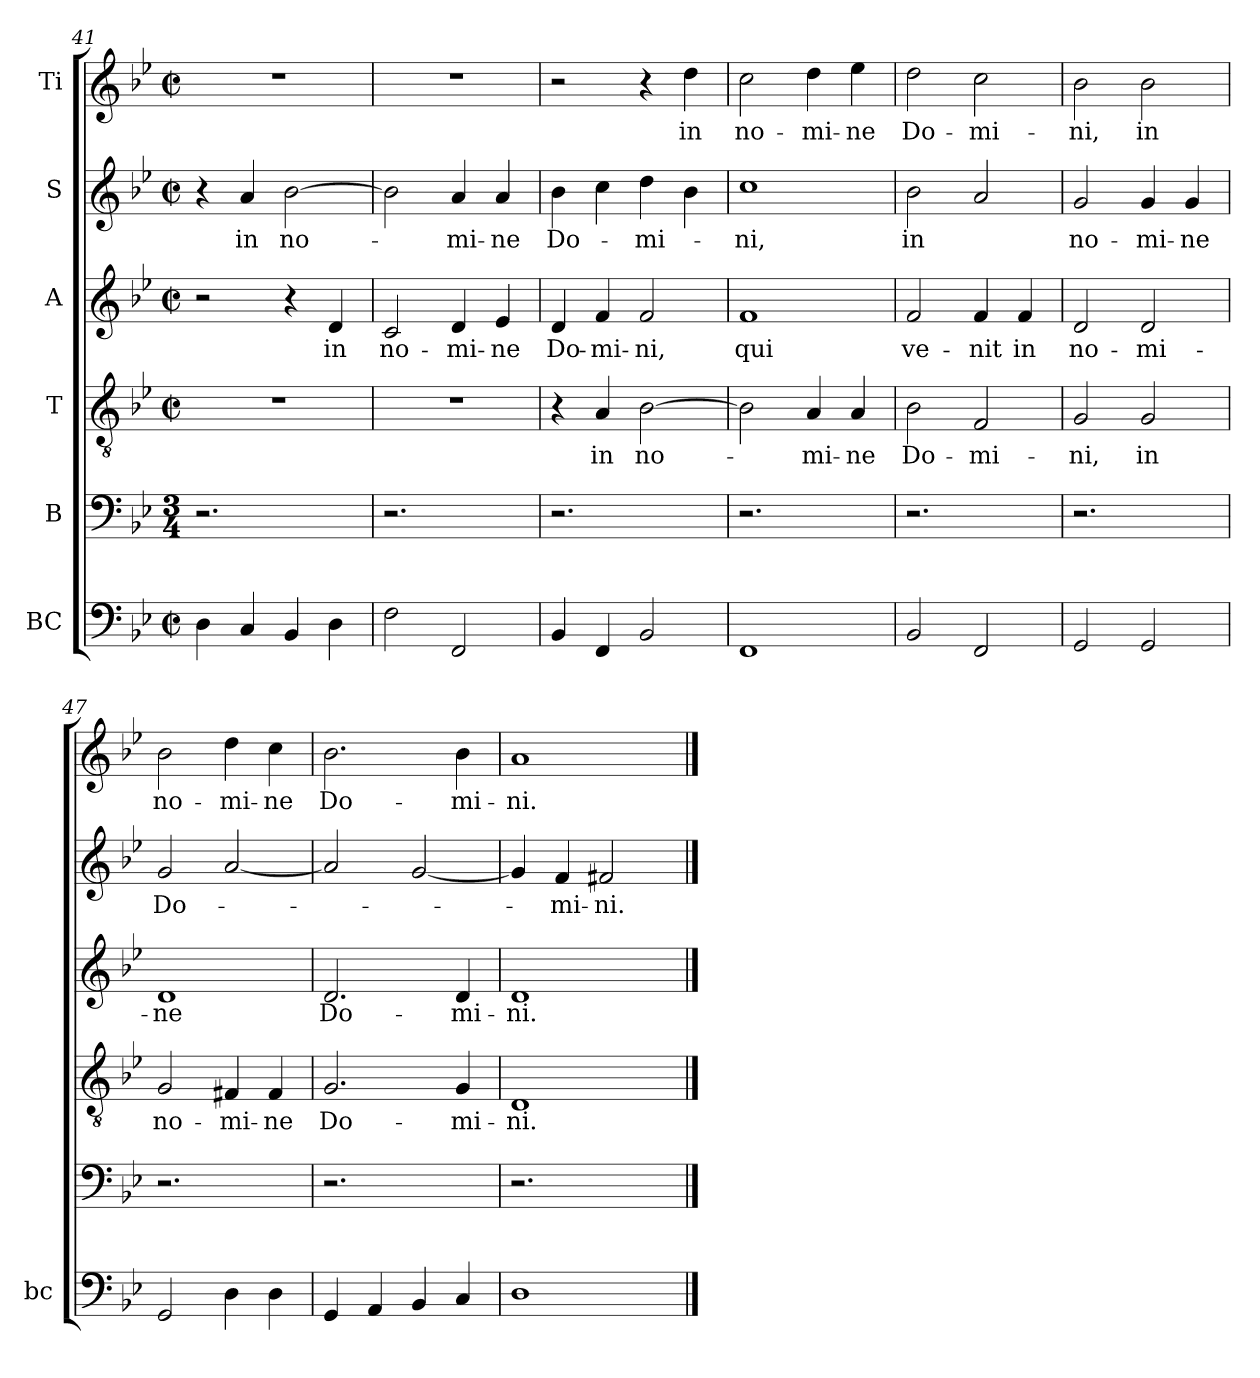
**kern	**kern	**kern	**text	**kern	**text	**kern	**text	**kern	**text
*part6	*part5	*part4	*part4	*part3	*part3	*part2	*part2	*part1	*part1
*staff6	*staff5	*staff4	*staff4	*staff3	*staff3	*staff2	*staff2	*staff1	*staff1
*I"BC	*I"B	*I"T	*	*I"A	*	*I"S	*	*I"Ti	*
*I'bc	*	*	*	*	*	*	*	*	*
!!LO:LB:g=z
*clefF4	*clefF4	*clefGv2	*	*clefG2	*	*clefG2	*	*clefG2	*
*k[b-e-]	*k[b-e-]	*k[b-e-]	*	*k[b-e-]	*	*k[b-e-]	*	*k[b-e-]	*
*B-:	*B-:	*B-:	*	*B-:	*	*B-:	*	*B-:	*
*M2/2	*M3/4	*M2/2	*	*M2/2	*	*M2/2	*	*M2/2	*
*met(c|)	*	*met(c|)	*	*met(c|)	*	*met(c|)	*	*met(c|)	*
=41	=41	=41	=41	=41	=41	=41	=41	=41	=41
4D\	2.r	1r	.	2r	.	4r	.	1r	.
!	!	!	!	!	!	!	!LO:LY:b	!	!
4C/	.	.	.	.	.	4a/	in	.	.
!	!	!	!	!	!	!	!LO:LY:b	!	!
4BB-/	.	.	.	4r	.	[>2b-\	no-	.	.
!	!	!	!	!	!LO:LY:b	!	!	!	!
4D\	4ryy	.	.	4d/	in	.	.	.	.
=42	=42	=42	=42	=42	=42	=42	=42	=42	=42
!	!	!	!	!	!LO:LY:b	!	!	!	!
2F\	2.r	1r	.	2c/	no-	2b-\]	.	1r	.
!	!	!	!	!	!LO:LY:b	!	!LO:LY:b	!	!
2FF/	.	.	.	4d/	-mi-	4a/	-mi-	.	.
!	!	!	!	!	!LO:LY:b	!	!LO:LY:b	!	!
.	4ryy	.	.	4e-/	-ne	4a/	-ne	.	.
=43	=43	=43	=43	=43	=43	=43	=43	=43	=43
!	!	!	!	!	!LO:LY:b	!	!LO:LY:b	!	!
4BB-/	2.r	4r	.	4d/	Do-	4b-\	Do-	2r	.
!	!	!	!LO:LY:b	!	!LO:LY:b	!	!	!	!
4FF/	.	4A/	in	4f/	-mi-	4cc\	.	.	.
!	!	!	!LO:LY:b	!	!LO:LY:b	!	!LO:LY:b	!	!
2BB-/	.	[>2B-\	no-	2f/	-ni,	4dd\	-mi-	4r	.
!	!	!	!	!	!	!	!	!	!LO:LY:b
.	4ryy	.	.	.	.	4b-\	.	4dd\	in
=44	=44	=44	=44	=44	=44	=44	=44	=44	=44
!	!	!	!	!	!LO:LY:b	!	!LO:LY:b	!	!LO:LY:b
1FF	2.r	2B-\]	.	1f	qui	1cc	-ni,	2cc\	no-
!	!	!	!LO:LY:b	!	!	!	!	!	!LO:LY:b
.	.	4A/	-mi-	.	.	.	.	4dd\	-mi-
!	!	!	!LO:LY:b	!	!	!	!	!	!LO:LY:b
.	4ryy	4A/	-ne	.	.	.	.	4ee-\	-ne
=45	=45	=45	=45	=45	=45	=45	=45	=45	=45
!	!	!	!LO:LY:b	!	!LO:LY:b	!	!LO:LY:b	!	!LO:LY:b
2BB-/	2.r	2B-\	Do-	2f/	ve-	2b-\	in	2dd\	Do-
!	!	!	!LO:LY:b	!	!LO:LY:b	!	!	!	!LO:LY:b
2FF/	.	2F/	-mi-	4f/	-nit	2a/	.	2cc\	-mi-
!	!	!	!	!	!LO:LY:b	!	!	!	!
.	4ryy	.	.	4f/	in	.	.	.	.
=46	=46	=46	=46	=46	=46	=46	=46	=46	=46
!	!	!	!LO:LY:b	!	!LO:LY:b	!	!LO:LY:b	!	!LO:LY:b
2GG/	2.r	2G/	-ni,	2d/	no-	2g/	no-	2b-\	-ni,
!	!	!	!LO:LY:b	!	!LO:LY:b	!	!LO:LY:b	!	!LO:LY:b
2GG/	.	2G/	in	2d/	-mi-	4g/	-mi-	2b-\	in
!	!	!	!	!	!	!	!LO:LY:b	!	!
.	4ryy	.	.	.	.	4g/	-ne	.	.
=47	=47	=47	=47	=47	=47	=47	=47	=47	=47
!	!	!	!LO:LY:b	!	!LO:LY:b	!	!LO:LY:b	!	!LO:LY:b
2GG/	2.r	2G/	no-	1d	-ne	2g/	Do-	2b-\	no-
!	!	!	!LO:LY:b	!	!	!	!	!	!LO:LY:b
4D\	.	4F#X/	-mi-	.	.	[<2a/	.	4dd\	-mi-
!	!	!	!LO:LY:b	!	!	!	!	!	!LO:LY:b
4D\	4ryy	4F#/	-ne	.	.	.	.	4cc\	-ne
=48	=48	=48	=48	=48	=48	=48	=48	=48	=48
!	!	!	!LO:LY:b	!	!LO:LY:b	!	!	!	!LO:LY:b
4GG/	2.r	2.G/	Do-	2.d/	Do-	2a/]	.	2.b-\	Do-
4AA/	.	.	.	.	.	.	.	.	.
4BB-/	.	.	.	.	.	[<2g/	.	.	.
!	!	!	!LO:LY:b	!	!LO:LY:b	!	!	!	!LO:LY:b
4C/	4ryy	4G/	-mi-	4d/	-mi-	.	.	4b-\	-mi-
=49	=49	=49	=49	=49	=49	=49	=49	=49	=49
!	!	!	!LO:LY:b	!	!LO:LY:b	!	!	!	!LO:LY:b
1D	2.r	1D	-ni.	1d	-ni.	4g/]	.	1a	-ni.
!	!	!	!	!	!	!	!LO:LY:b	!	!
.	.	.	.	.	.	4f/	-mi-	.	.
!	!	!	!	!	!	!	!LO:LY:b	!	!
.	.	.	.	.	.	2f#X/	-ni.	.	.
.	4ryy	.	.	.	.	.	.	.	.
==	==	==	==	==	==	==	==	==	==
*-	*-	*-	*-	*-	*-	*-	*-	*-	*-
